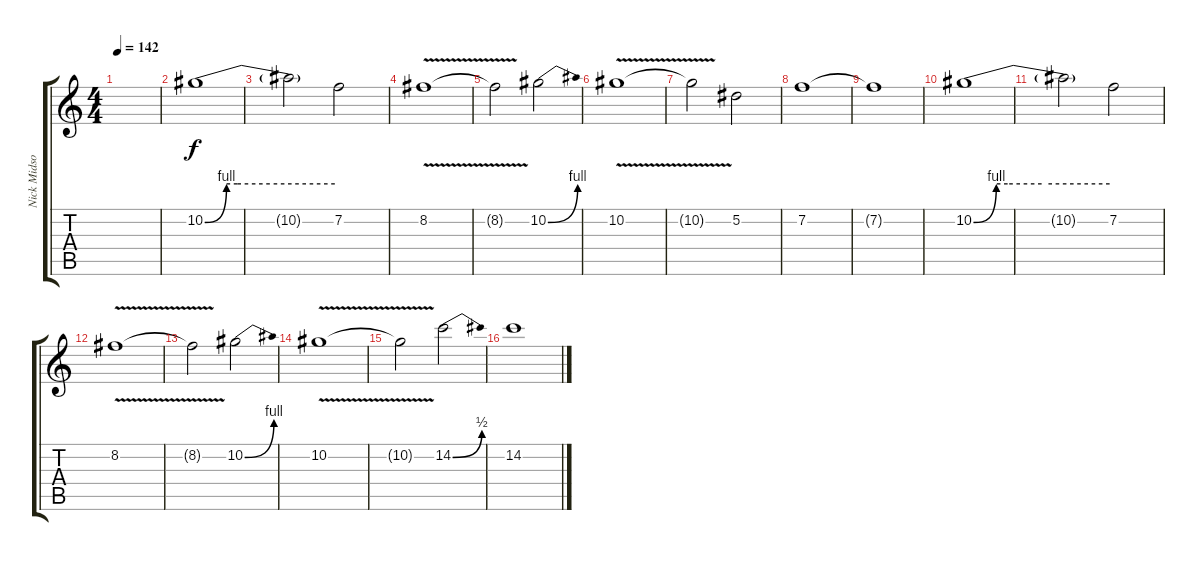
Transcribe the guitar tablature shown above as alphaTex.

\track ("Nick Midson" "Nick Midso") {instrument distortionguitar}
\staff {score tabs}
\tuning (Eb4 Bb3 Gb3 Db3 Ab2 Eb2) {hide}
\ts (4 4)
\tempo 142
\clef g2
\ks c
|
10.2{be (custom 0 0 10 4 15 4 30 4 60 4)}.1{instrument distortionguitar} |
10.2{t}.2 7.2.2 |
8.2{v}.1 |
8.2{t}.2 10.2{be (bend 0 0 60 4)}.2 |
10.2{v}.1 |
10.2{t}.2 5.2.2 |
7.2.1 |
7.2{t}.1 |
10.2{be (custom 0 0 10 4 15 4 30 4 60 4)}.1 |
10.2{t}.2 7.2.2 |
8.2{v}.1 |
8.2{t}.2 10.2{be (bend 0 0 60 4)}.2 |
10.2{v}.1 |
10.2{t}.2 14.2{be (bend 0 0 60 2)}.2 |
14.2.1
